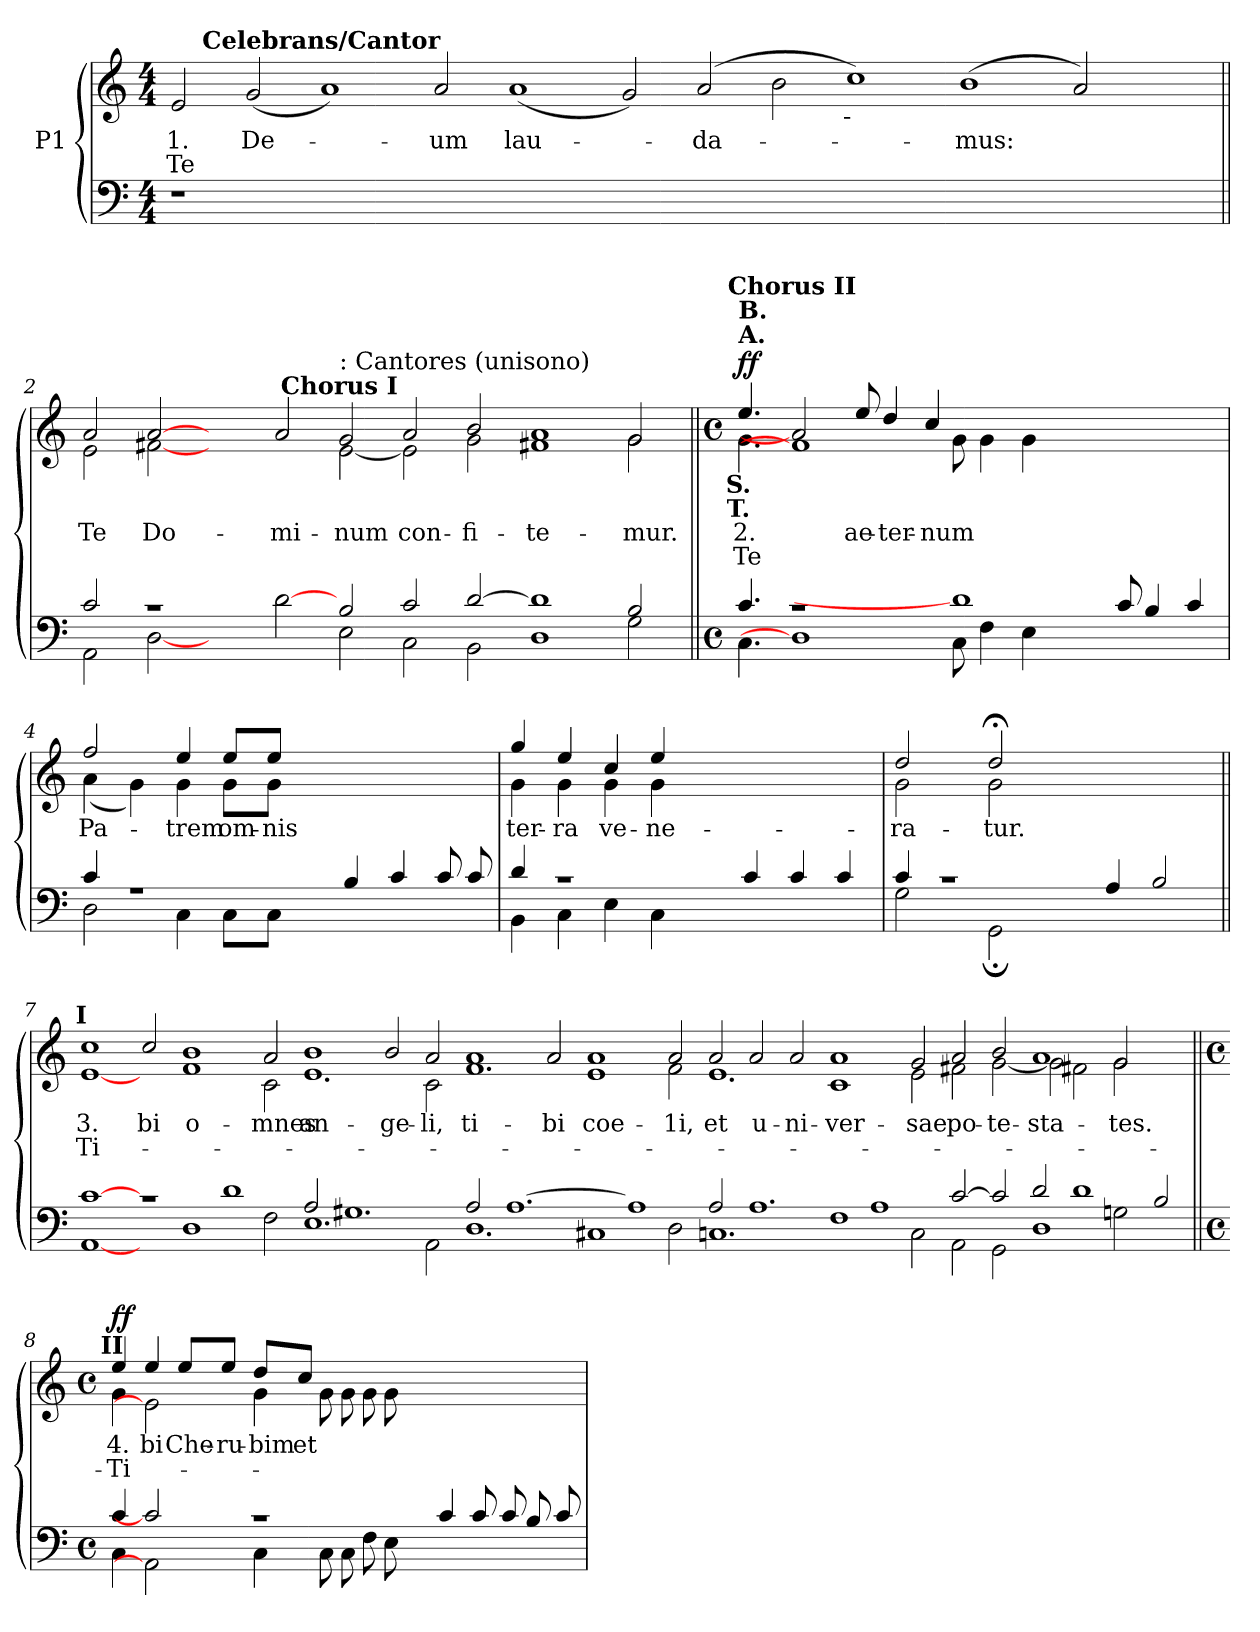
**kern	**kern	**text	**text	**dynam
*part1	*part1	*part1	*part1	*part1
*staff2	*staff1	*staff1	*staff1	*staff1/2
*I"P1	*	*	*	*
!!LO:PB:g=z
*clefF4	*clefG2	*	*	*
*k[]	*k[]	*	*	*
*C:	*C:	*	*	*
*M4/4	*M4/4	*	*	*
=1	=1	=1	=1	=1
!	!	!LO:LY:b:color=#000000	!LO:LY:b:color=#000000	!
1r	2ei/	1.	Te	.
!	!	!LO:LY:b:color=#000000	!	!
.	(2gi/	De-	.	.
!	!LO:TX:a:B:cj:t=Celebrans/Cantor	!	!	!
1%7ryy	1ai)	.	.	.
!	!	!LO:LY:b:color=#000000	!	!
.	2ai/	-um	.	.
!	!	!LO:LY:b:color=#000000	!	!
.	(1ai	lau-	.	.
.	2gi/)	.	.	.
!	!	!LO:LY:b:color=#000000	!	!
.	(2ai/	-da-	.	.
.	2bi\	.	.	.
!	!LO:TX:b:cj:t=-	!	!	!
.	1cci)	.	.	.
!	!	!LO:LY:b:color=#000000	!	!
.	(1bi	-mus:	.	.
.	2ai/)	.	.	.
.	2r;yy	.	.	.
=2||	=2||	=2||	=2||	=2||
*^	*	*	*	*
!	!	!	!LO:LY:b:color=#000000	!	!
*	*	*^	*	*	*
2ci/	2AAi\	2ai/	2ei\	Te	.	.
!	!	!	!	!LO:LY:b:color=#000000	!	!
1r	[2Di	[2ai	[2f#Xi	Do-	.	.
.	1ryy	2ryy	1ryy	.	.	.
!	!	!	!	!LO:LY:b:color=#000000	!	!
[2di	.	2ai/	.	-mi-	.	.
!	!	!LO:TX:a:B:cj:t=Chorus I	!	!	!	!
!	!	!LO:TX:t=&colon; Cantores (unisono)	!	!	!	!
!	!	!	!	!LO:LY:b:color=#000000	!	!
2Bi/	2Ei\	2gi/	[2ei\	-num	.	.
!	!	!	!	!LO:LY:b:color=#000000	!	!
2ci/	2Ci\	2ai/	2ei\]	con-	.	.
!	!	!	!	!LO:LY:b:color=#000000	!	!
[2di/	2BBi\	2bi/	2gi\	-fi-	.	.
!	!	!	!	!LO:LY:b:color=#000000	!	!
1di]	1Di	1ai	1f#Xi	-te-	.	.
!	!	!	!	!LO:LY:b:color=#000000	!	!
2Bi/	2Gi\	2gi/	2gi\	-mur.	.	.
!!LO:LB:g=z	!!
=3||	=3||	=3||	=3||	=3||	=3||	=3||
*M4/4	*	*M4/4	*	*	*	*
*met(c)	*	*met(c)	*	*	*	*
!	!	!LO:TX:b:B:cj:t=S.	!	!	!	!
!	!	!LO:TX:B:t=A.	!	!	!	!
!	!	!LO:TX:b:B:cj:t=T.	!	!	!	!
!	!	!LO:TX:B:t=B.	!	!	!	!
!	!	!	!	!LO:LY:b:color=#000000	!LO:LY:b:color=#000000	!
4.ci/	4.Ci\	4.eei/	4.gi\	2.	Te	f f
!	!	!LO:TX:a:B:cj:t=Chorus II	!	!	!	!
1r	1Di]	2ai]	1f#i]	.	.	.
!	!	!	!	!LO:LY:b:color=#000000	!	!
.	.	8eei/	.	ae-	.	.
!	!	!	!	!LO:LY:b:color=#000000	!	!
.	.	4ddi/	.	-ter-	.	.
!	!	!	!	!LO:LY:b:color=#000000	!	!
.	.	4cci/	.	-num	.	.
1di]	8Ci\	.	8gi\	.	.	.
.	4Fi\	1ryy	4gi\	.	.	.
.	4Ei\	.	4gi\	.	.	.
.	1ryy	.	1ryy	.	.	.
8ci/	.	.	.	.	.	.
4Bi/	.	2ryy	.	.	.	.
4ci/	.	.	.	.	.	.
=4	=4	=4	=4	=4	=4	=4
!	!	!	!	!LO:LY:b:color=#000000	!	!
4ci/	2Di\	2ffi/	(4ai\	Pa-	.	.
1r	.	.	4gi\)	.	.	.
!	!	!	!	!LO:LY:b:color=#000000	!	!
.	4Ci\	4eei/	4gi\	-trem	.	.
!	!	!	!	!LO:LY:b:color=#000000	!	!
.	8Ci\L	8eei/L	8gi\L	om-	.	.
!	!	!	!	!LO:LY:b:color=#000000	!	!
.	8Ci\J	8eei/J	8gi\J	-nis	.	.
.	1ryy	1ryy	1ryy	.	.	.
4Bi/	.	.	.	.	.	.
4ci/	.	.	.	.	.	.
8ci/	.	.	.	.	.	.
8ci/	.	.	.	.	.	.
=5	=5	=5	=5	=5	=5	=5
!	!	!	!	!LO:LY:b:color=#000000	!	!
4di/	4BBi\	4ggi/	4gi\	ter-	.	.
!	!	!	!	!LO:LY:b:color=#000000	!	!
1r	4Ci\	4eei/	4gi\	-ra	.	.
!	!	!	!	!LO:LY:b:color=#000000	!	!
.	4Ei\	4cci/	4gi\	ve-	.	.
!	!	!	!	!LO:LY:b:color=#000000	!	!
.	4Ci\	4eei/	4gi\	-ne-	.	.
.	1ryy	1ryy	1ryy	.	.	.
4ci/	.	.	.	.	.	.
4ci/	.	.	.	.	.	.
4ci/	.	.	.	.	.	.
=6	=6	=6	=6	=6	=6	=6
!	!	!	!	!LO:LY:b:color=#000000	!	!
4ci/	2Gi\	2ddi/	2gi\	-ra-	.	.
1r	.	.	.	.	.	.
!	!	!	!	!LO:LY:b:color=#000000	!	!
.	2GG;i\	2dd;i/	2gi\	-tur.	.	.
.	1ryy	1ryy	1ryy	.	.	.
4Ai/	.	.	.	.	.	.
2Bi/	.	.	.	.	.	.
!!LO:LB:g=z	!!
=7||	=7||	=7||	=7||	=7||	=7||	=7||
!	!	!LO:TX:a:B:cj:t=I	!	!	!	!
!	!	!	!	!LO:LY:b:color=#000000	!LO:LY:b:color=#000000	!
[1ci	[1AAi	1cci	[1ei	3.	Ti-	.
!	!	!	!	!LO:LY:b:color=#000000	!	!
1r	2ryy	2cci/	2ryy	-bi	.	.
!	!	!	!	!LO:LY:b:color=#000000	!	!
.	1Di	1bi	1fi	o-	.	.
1di	.	.	.	.	.	.
!	!	!	!	!LO:LY:b:color=#000000	!	!
.	2Fi\	2ai/	2ci\	-mnes	.	.
!	!	!	!	!LO:LY:b:color=#000000	!	!
2Ai/	1.Ei	1bi	1.ei	an-	.	.
1.G#Xi	.	.	.	.	.	.
!	!	!	!	!LO:LY:b:color=#000000	!	!
.	.	2bi/	.	-ge-	.	.
!	!	!	!	!LO:LY:b:color=#000000	!	!
.	2AAi\	2ai/	2ci\	-li,	.	.
!	!	!	!	!LO:LY:b:color=#000000	!	!
2Ai/	1.Di	1ai	1.fi	ti-	.	.
[1.Ai	.	.	.	.	.	.
!	!	!	!	!LO:LY:b:color=#000000	!	!
.	.	2ai/	.	-bi	.	.
!	!	!	!	!LO:LY:b:color=#000000	!	!
.	1C#Xi	1ai	1ei	coe-	.	.
1Ai]	.	.	.	.	.	.
!	!	!	!	!LO:LY:b:color=#000000	!	!
.	2Di\	2ai/	2fi\	-1i,	.	.
!	!	!	!	!LO:LY:b:color=#000000	!	!
2Ai/	1.Cni	2ai/	1.ei	et	.	.
!	!	!	!	!LO:LY:b:color=#000000	!	!
1.Ai	.	2ai/	.	u-	.	.
!	!	!	!	!LO:LY:b:color=#000000	!	!
.	.	2ai/	.	-ni-	.	.
!	!	!	!	!LO:LY:b:color=#000000	!	!
.	1Fi	1ai	1ci	-ver-	.	.
1Ai	.	.	.	.	.	.
!	!	!	!	!LO:LY:b:color=#000000	!	!
.	2Ci\	2gi/	2ei\	-sae	.	.
!	!	!	!	!LO:LY:b:color=#000000	!	!
[2ci/	2AAi\	2ai/	2f#Xi\	po-	.	.
!	!	!	!	!LO:LY:b:color=#000000	!	!
2ci/]	2GGi\	2bi/	[2gi\	-te-	.	.
!	!	!	!	!LO:LY:b:color=#000000	!	!
2di/	1Di	1ai	2gi\]	-sta-	.	.
1di	.	.	2f#Xi\	.	.	.
!	!	!	!	!LO:LY:b:color=#000000	!	!
.	2Gi\	2gi/	2gi\	-tes.	.	.
2Bi/	2ryy	2ryy	2ryy	.	.	.
!!LO:LB:g=z	!!
=8||	=8||	=8||	=8||	=8||	=8||	=8||
*M4/4	*	*M4/4	*	*	*	*
*met(c)	*	*met(c)	*	*	*	*
!	!	!LO:TX:a:B:cj:t=II	!	!	!	!
!	!	!	!	!LO:LY:b:color=#000000	!LO:LY:b:color=#000000	!
4ci/	4Ci\	4eei/	4gi\	4.	Ti-	f f
!	!	!	!	!LO:LY:b:color=#000000	!	!
2ci]	2AAi]	4eei/	2ei]	-bi	.	.
!	!	!	!	!LO:LY:b:color=#000000	!	!
.	.	8eei/L	.	Che-	.	.
!	!	!	!	!LO:LY:b:color=#000000	!	!
.	.	8eei/J	.	-ru-	.	.
!	!	!	!	!LO:LY:b:color=#000000	!	!
1r	4Ci\	8ddi/L	4gi\	-bim	.	.
!	!	!	!	!LO:LY:b:color=#000000	!	!
.	.	8cci/J	.	et	.	.
.	8Ci\	1ryy	8gi\	.	.	.
.	8Ci\	.	8gi\	.	.	.
.	8Fi\	.	8gi\	.	.	.
.	8Ei\	.	8gi\	.	.	.
.	1ryy	.	1ryy	.	.	.
4ci/	.	.	.	.	.	.
8ci/	.	2ryy	.	.	.	.
8ci/	.	.	.	.	.	.
8Bi/	.	.	.	.	.	.
8ci/	.	.	.	.	.	.
*v	*v	*	*	*	*	*
*	*v	*v	*	*	*
=	=	=	=	=
*-	*-	*-	*-	*-
